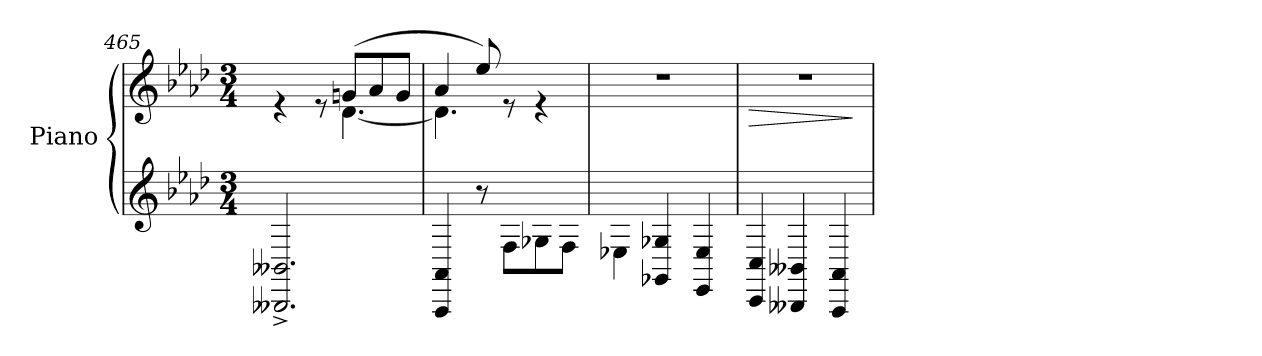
**kern	**kern	**dynam
*part1	*part1	*part1
*staff2	*staff1	*staff1/2
*I"Piano	*	*
*I'Pno.	*	*
*clefG2	*clefG2	*
*k[b-e-a-d-]	*k[b-e-a-d-]	*
*M3/4	*M3/4	*
=465	=465	=465
*	*^	*
2.BBB--X/^ 2.BB--X/^	4re	4.ryy	.
.	8re	.	.
.	(8gn/L	[4.d-\	.
.	8a-/	.	.
.	8g/J	.	.
=466	=466	=466	=466
4AAA-/ 4AA-/	4a-/	4.d-\]	.
8r	8ee-/)	.	.
8F\L	8re	4.ryy	.
8G-X\	4re	.	.
8F\J	.	.	.
*	*v	*v	*
=467	=467	=467
4E-X\	2.r	.
4GG-X/ 4G-X/	.	.
4EE-/ 4E-/	.	.
=468	=468	=468
!	!	!LO:HP:b
4CC/ 4C/	2.r	>
4BBB--X/ 4BB--X/	.	.
4AAA-/ 4AA-/	.	.
.	.	]
=	=	=
*-	*-	*-
